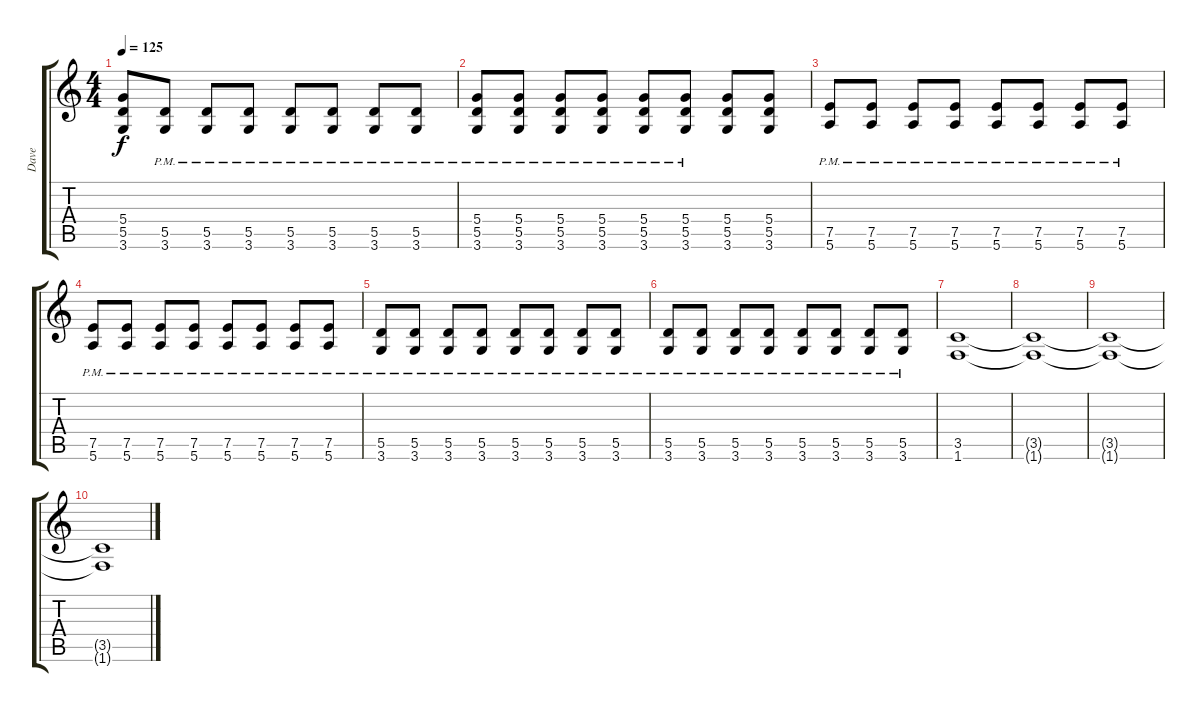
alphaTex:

\track ("Dave" "Dave") {instrument overdrivenguitar}
\staff {score tabs}
\tuning (E4 B3 G3 D3 A2 E2) {hide}
\ts (4 4)
\tempo 125
\clef g2
\ks c
(5.4 5.5 3.6).8{dy f} (5.5{pm} 3.6{pm}).8 (5.5{pm} 3.6{pm}).8 (5.5{pm} 3.6{pm}).8 (5.5{pm} 3.6{pm}).8 (5.5{pm} 3.6{pm}).8 (5.5{pm} 3.6{pm}).8 (5.5{pm} 3.6{pm}).8 |
(5.4{pm} 5.5{pm} 3.6{pm}).8 (5.4{pm} 5.5{pm} 3.6{pm}).8 (5.4{pm} 5.5{pm} 3.6{pm}).8 (5.4{pm} 5.5{pm} 3.6{pm}).8 (5.4{pm} 5.5{pm} 3.6{pm}).8 (5.4{pm} 5.5{pm} 3.6{pm}).8 (5.4 5.5 3.6).8 (5.4 5.5 3.6).8 |
(7.5{pm} 5.6{pm}).8 (7.5{pm} 5.6{pm}).8 (7.5{pm} 5.6{pm}).8 (7.5{pm} 5.6{pm}).8 (7.5{pm} 5.6{pm}).8 (7.5{pm} 5.6{pm}).8 (7.5{pm} 5.6{pm}).8 (7.5{pm} 5.6{pm}).8 |
(7.5{pm} 5.6{pm}).8 (7.5{pm} 5.6{pm}).8 (7.5{pm} 5.6{pm}).8 (7.5{pm} 5.6{pm}).8 (7.5{pm} 5.6{pm}).8 (7.5{pm} 5.6{pm}).8 (7.5{pm} 5.6{pm}).8 (7.5{pm} 5.6{pm}).8 |
(5.5{pm} 3.6{pm}).8 (5.5{pm} 3.6{pm}).8 (5.5{pm} 3.6{pm}).8 (5.5{pm} 3.6{pm}).8 (5.5{pm} 3.6{pm}).8 (5.5{pm} 3.6{pm}).8 (5.5{pm} 3.6{pm}).8 (5.5{pm} 3.6{pm}).8 |
(5.5{pm} 3.6{pm}).8 (5.5{pm} 3.6{pm}).8 (5.5{pm} 3.6{pm}).8 (5.5{pm} 3.6{pm}).8 (5.5{pm} 3.6{pm}).8 (5.5{pm} 3.6{pm}).8 (5.5{pm} 3.6{pm}).8 (5.5{pm} 3.6{pm}).8 |
(3.5 1.6).1 |
(3.5{t} 1.6{t}).1 |
(3.5{t} 1.6{t}).1 |
(3.5{t} 1.6{t}).1
